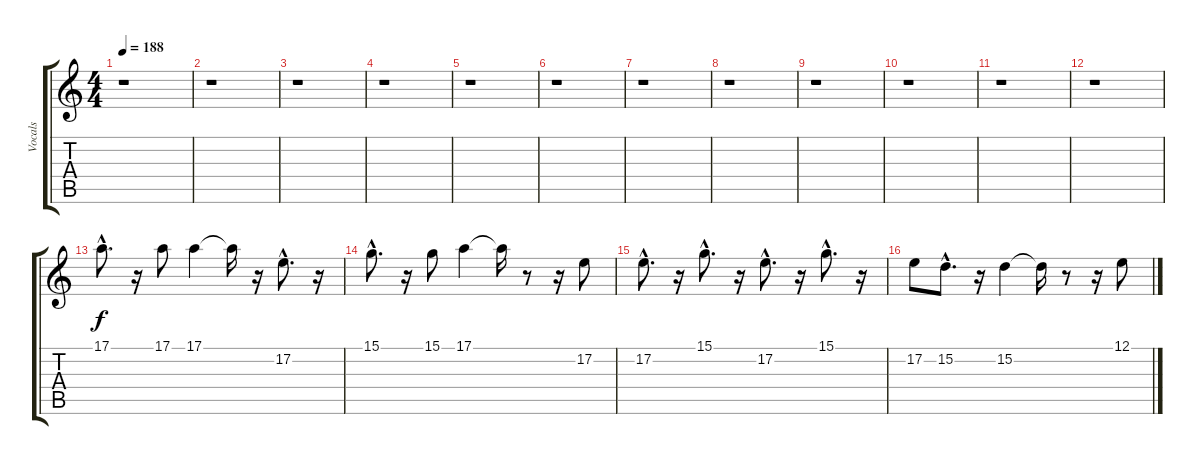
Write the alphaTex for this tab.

\track ("Vocals" "Vocals") {instrument choiraahs}
\staff {score tabs}
\tuning (E4 B3 G3 D3 A2 E2) {hide}
\ts (4 4)
\tempo 188
\clef g2
\ks c
r.1{dy f} |
r.1 |
r.1 |
r.1 |
r.1 |
r.1 |
r.1 |
r.1 |
r.1 |
r.1 |
r.1 |
r.1 |
17.1{hac}.8{d} r.16 17.1.8 17.1.4 17.1{t}.16 r.16 17.2{hac}.8{d} r.16 |
15.1{hac}.8{d} r.16 15.1.8 17.1.4 17.1{t}.16 r.8 r.16 17.2.8 |
17.2{hac}.8{d} r.16 15.1{hac}.8{d} r.16 17.2{hac}.8{d} r.16 15.1{hac}.8{d} r.16 |
17.2.8 15.2{hac}.8{d} r.16 15.2.4 15.2{t}.16 r.8 r.16 12.1.8
